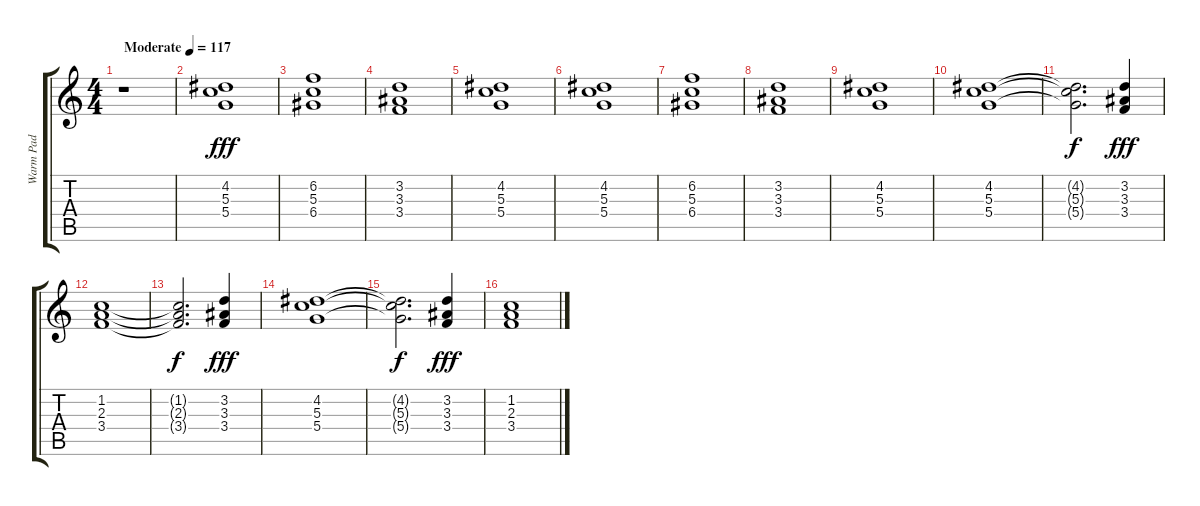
\track ("Warm Pad" "Warm Pad") {instrument electricguitarmuted}
\staff {score tabs}
\tuning (E4 B3 G3 D3 A2 E2) {hide}
\ts (4 4)
\tempo (117 "Moderate")
\clef g2
\ks c
r.1{dy fff instrument electricguitarmuted} |
(4.2 5.3 5.4).1 |
(6.2 5.3 6.4).1 |
(3.2 3.3 3.4).1 |
(4.2 5.3 5.4).1 |
(4.2 5.3 5.4).1 |
(6.2 5.3 6.4).1 |
(3.2 3.3 3.4).1 |
(4.2 5.3 5.4).1 |
(4.2 5.3 5.4).1 |
(4.2{t} 5.3{t} 5.4{t}).2{d dy f} (3.2 3.3 3.4).4{dy fff} |
(1.2 2.3 3.4).1 |
(1.2{t} 2.3{t} 3.4{t}).2{d dy f} (3.2 3.3 3.4).4{dy fff} |
(4.2 5.3 5.4).1 |
(4.2{t} 5.3{t} 5.4{t}).2{d dy f} (3.2 3.3 3.4).4{dy fff} |
(1.2 2.3 3.4).1
